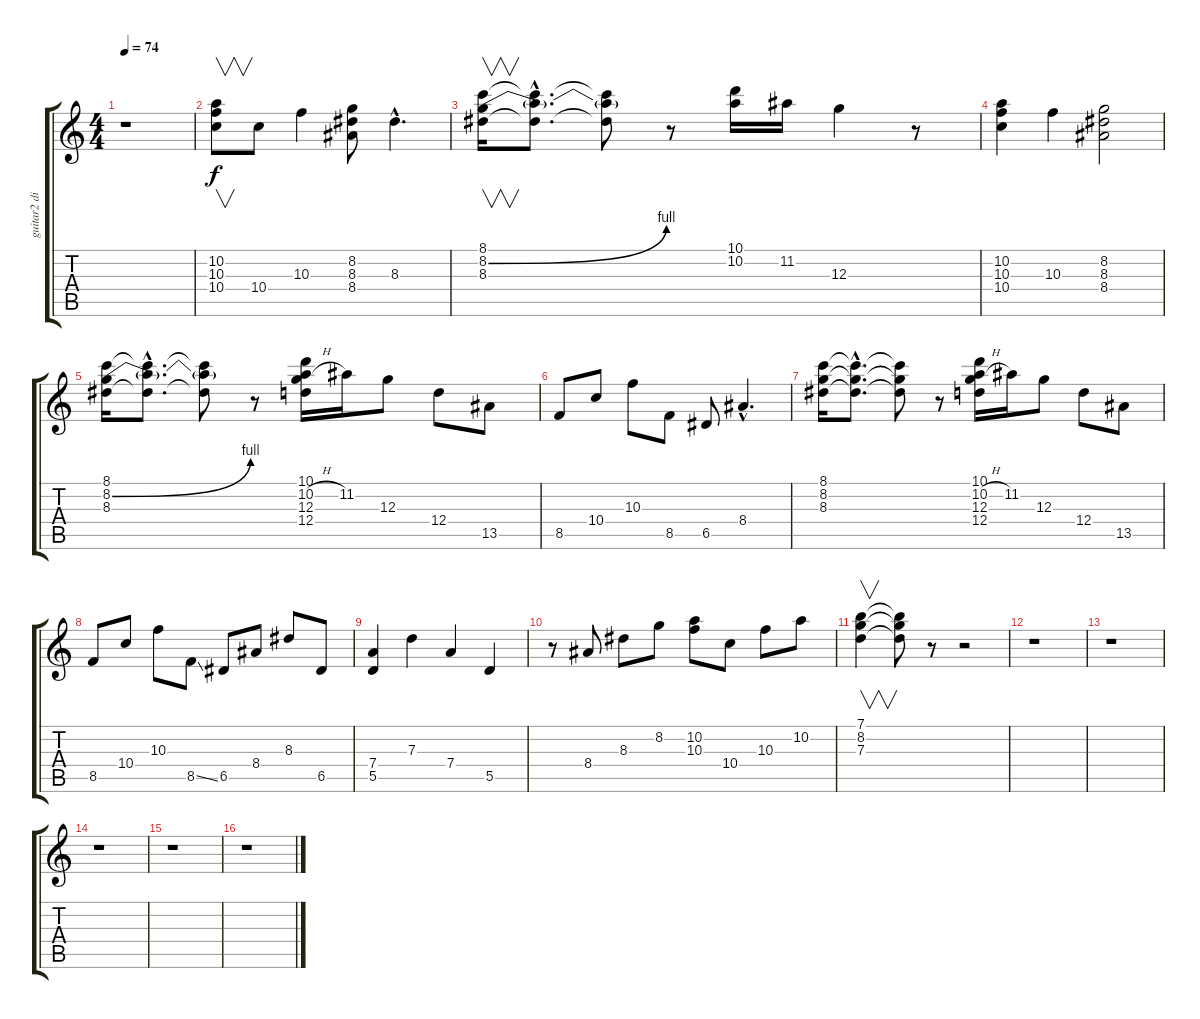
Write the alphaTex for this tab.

\track ("guitar2 dist" "guitar2 di") {instrument distortionguitar}
\staff {score tabs}
\tuning (E4 B3 G3 D3 A2 E2) {hide}
\ts (4 4)
\tempo 74
\clef g2
\ks c
r.1{dy f} |
(10.2 10.3 10.4).8{v} 10.4.8 10.3.4 (8.2 8.3 8.4).8 8.3{hac}.4{d} |
(8.1 8.2{be (bend 0 0 60 4)} 8.3).16{v} (8.1{hac t} 8.2{hac t} 8.3{hac t}).8{d} (8.1{t} 8.2{t} 8.3{t}).8 r.8 (10.1 10.2).16 11.2.16 12.3.4 r.8 |
(10.2 10.3 10.4).4 10.3.4 (8.2 8.3 8.4).2 |
(8.1 8.2{be (bend 0 0 60 4)} 8.3).16 (8.1{hac t} 8.2{hac t} 8.3{hac t}).8{d} (8.1{t} 8.2{t} 8.3{t}).8 r.8 (10.1 10.2{h} 12.3 12.4).16 11.2.16 12.3.8 12.4.8 13.5.8 |
8.5.8 10.4.8 10.3.8 8.5.8 6.5.8 8.4{hac}.4{d} |
(8.1 8.2 8.3).16 (8.1{hac t} 8.2{hac t} 8.3{hac t}).8{d} (8.1{t} 8.2{t} 8.3{t}).8 r.8 (10.1 10.2{h} 12.3 12.4).16 11.2.16 12.3.8 12.4.8 13.5.8 |
8.5.8 10.4.8 10.3.8 8.5{ss}.8 6.5.8 8.4.8 8.3.8 6.5.8 |
(7.4 5.5).4 7.3.4 7.4.4 5.5.4 |
r.8 8.4.8 8.3.8 8.2.8 (10.2 10.3).8 10.4.8 10.3.8 10.2.8 |
(7.1 8.2 7.3).4{v} (7.1{t} 8.2{t} 7.3{t}).8 r.8 r.2 |
r.1 |
r.1 |
r.1 |
r.1 |
r.1
